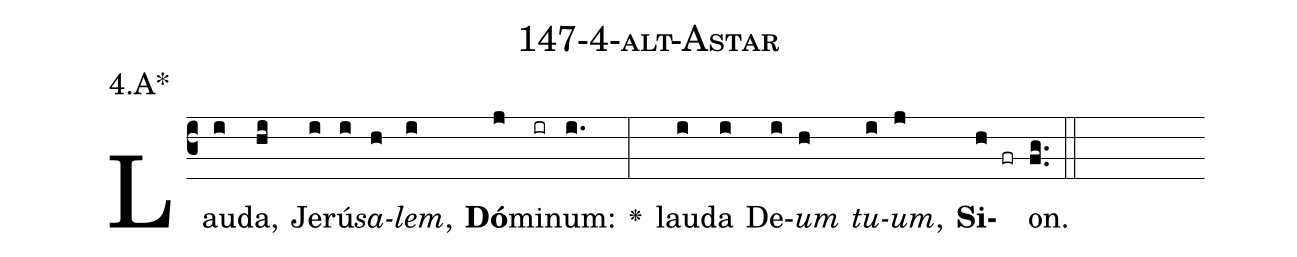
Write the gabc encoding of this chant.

name: 147-4-alt-Astar;
annotation: 4.A*;
%%
(c3)Lau(i)da,(hi) Je(i)rú(i)<i>sa</i>(h)<i>lem</i>,(i) <b>Dó</b>(j)mi(ir)num:(i.) <v>\greheightstar</v>(:) lau(i)da(i) De(i)<i>um</i>(h) <i>tu</i>(i)<i>um</i>,(j) <b>Si</b>(h fr)on.(fg..) (::)


%E(i) u(h) o(i) u(j) a(h) e.(fg..) (::)
